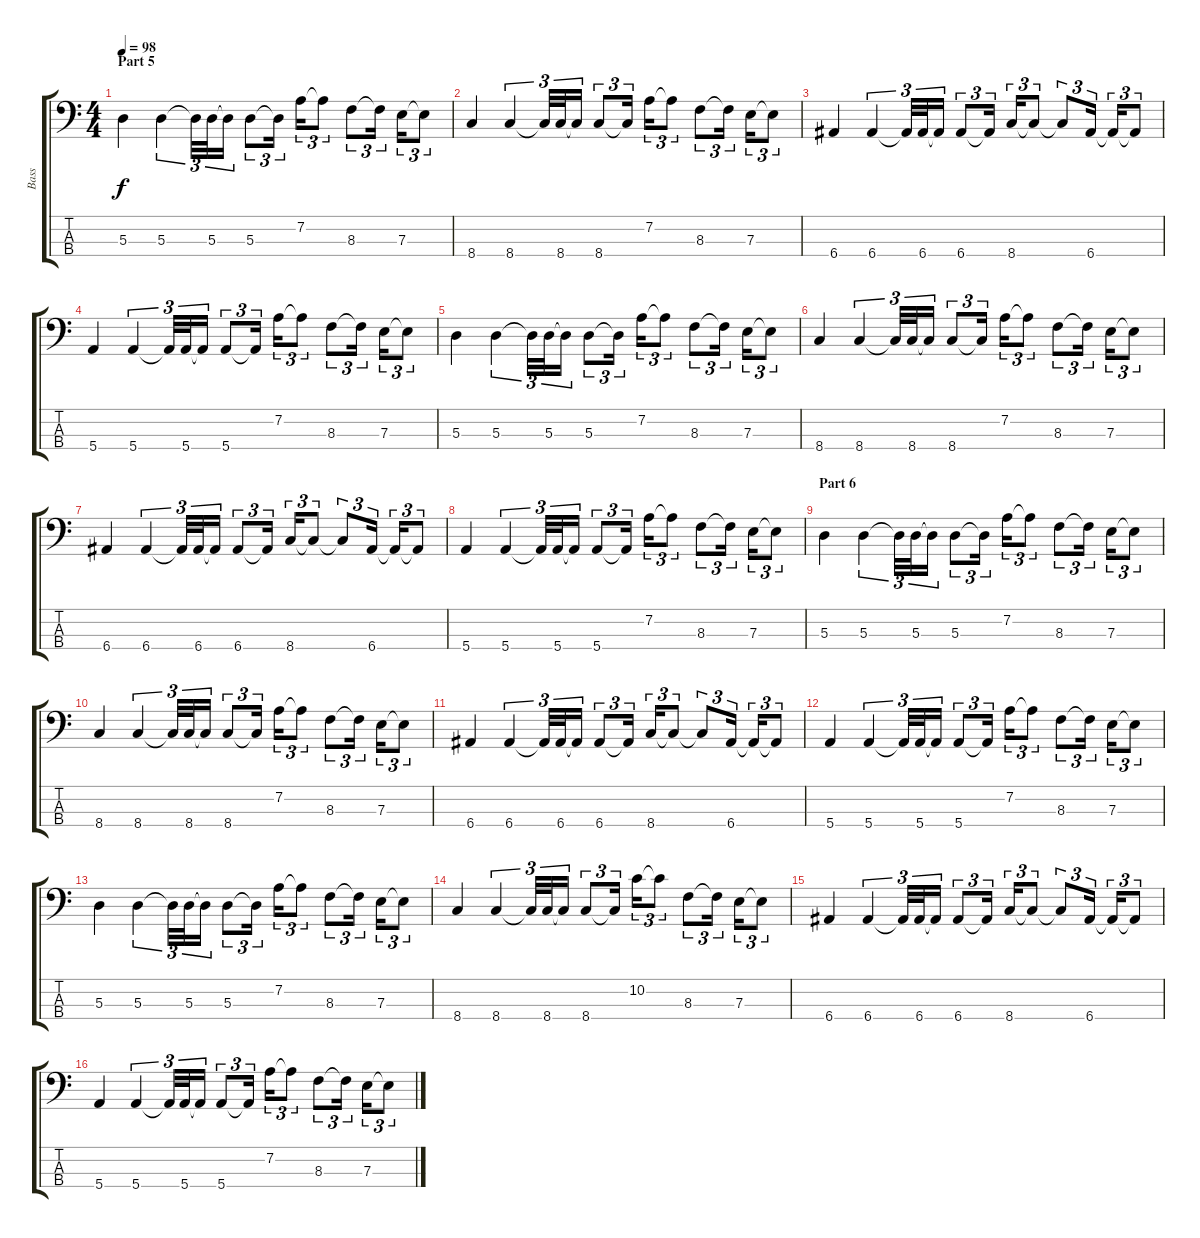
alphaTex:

\track ("Bass" "Bass") {instrument synthbass2}
\staff {score tabs}
\tuning (G2 D2 A1 E1) {hide}
\ts (4 4)
\section ("" "Part 5")
\tempo 98
\clef f4
\ks c
5.3.4{dy f} 5.3.4{tu (3 2)} 5.3{t}.32{tu (3 2)} 5.3.32{tu (3 2)} 5.3{t}.16{tu (3 2)} 5.3.8{tu (3 2)} 5.3{t}.16{tu (3 2)} 7.2.16{tu (3 2)} 7.2{t}.8{tu (3 2)} 8.3.8{tu (3 2)} 8.3{t}.16{tu (3 2)} 7.3.16{tu (3 2)} 7.3{t}.8{tu (3 2)} |
8.4.4 8.4.4{tu (3 2)} 8.4{t}.32{tu (3 2)} 8.4.32{tu (3 2)} 8.4{t}.16{tu (3 2)} 8.4.8{tu (3 2)} 8.4{t}.16{tu (3 2)} 7.2.16{tu (3 2)} 7.2{t}.8{tu (3 2)} 8.3.8{tu (3 2)} 8.3{t}.16{tu (3 2)} 7.3.16{tu (3 2)} 7.3{t}.8{tu (3 2)} |
6.4.4 6.4.4{tu (3 2)} 6.4{t}.32{tu (3 2)} 6.4.32{tu (3 2)} 6.4{t}.16{tu (3 2)} 6.4.8{tu (3 2)} 6.4{t}.16{tu (3 2)} 8.4.16{tu (3 2)} 8.4{t}.8{tu (3 2)} 8.4{t}.8{tu (3 2)} 6.4.16{tu (3 2)} 6.4{t}.16{tu (3 2)} 6.4{t}.8{tu (3 2)} |
5.4.4 5.4.4{tu (3 2)} 5.4{t}.32{tu (3 2)} 5.4.32{tu (3 2)} 5.4{t}.16{tu (3 2)} 5.4.8{tu (3 2)} 5.4{t}.16{tu (3 2)} 7.2.16{tu (3 2)} 7.2{t}.8{tu (3 2)} 8.3.8{tu (3 2)} 8.3{t}.16{tu (3 2)} 7.3.16{tu (3 2)} 7.3{t}.8{tu (3 2)} |
5.3.4 5.3.4{tu (3 2)} 5.3{t}.32{tu (3 2)} 5.3.32{tu (3 2)} 5.3{t}.16{tu (3 2)} 5.3.8{tu (3 2)} 5.3{t}.16{tu (3 2)} 7.2.16{tu (3 2)} 7.2{t}.8{tu (3 2)} 8.3.8{tu (3 2)} 8.3{t}.16{tu (3 2)} 7.3.16{tu (3 2)} 7.3{t}.8{tu (3 2)} |
8.4.4 8.4.4{tu (3 2)} 8.4{t}.32{tu (3 2)} 8.4.32{tu (3 2)} 8.4{t}.16{tu (3 2)} 8.4.8{tu (3 2)} 8.4{t}.16{tu (3 2)} 7.2.16{tu (3 2)} 7.2{t}.8{tu (3 2)} 8.3.8{tu (3 2)} 8.3{t}.16{tu (3 2)} 7.3.16{tu (3 2)} 7.3{t}.8{tu (3 2)} |
6.4.4 6.4.4{tu (3 2)} 6.4{t}.32{tu (3 2)} 6.4.32{tu (3 2)} 6.4{t}.16{tu (3 2)} 6.4.8{tu (3 2)} 6.4{t}.16{tu (3 2)} 8.4.16{tu (3 2)} 8.4{t}.8{tu (3 2)} 8.4{t}.8{tu (3 2)} 6.4.16{tu (3 2)} 6.4{t}.16{tu (3 2)} 6.4{t}.8{tu (3 2)} |
5.4.4 5.4.4{tu (3 2)} 5.4{t}.32{tu (3 2)} 5.4.32{tu (3 2)} 5.4{t}.16{tu (3 2)} 5.4.8{tu (3 2)} 5.4{t}.16{tu (3 2)} 7.2.16{tu (3 2)} 7.2{t}.8{tu (3 2)} 8.3.8{tu (3 2)} 8.3{t}.16{tu (3 2)} 7.3.16{tu (3 2)} 7.3{t}.8{tu (3 2)} |
\section ("" "Part 6")
5.3.4 5.3.4{tu (3 2)} 5.3{t}.32{tu (3 2)} 5.3.32{tu (3 2)} 5.3{t}.16{tu (3 2)} 5.3.8{tu (3 2)} 5.3{t}.16{tu (3 2)} 7.2.16{tu (3 2)} 7.2{t}.8{tu (3 2)} 8.3.8{tu (3 2)} 8.3{t}.16{tu (3 2)} 7.3.16{tu (3 2)} 7.3{t}.8{tu (3 2)} |
8.4.4 8.4.4{tu (3 2)} 8.4{t}.32{tu (3 2)} 8.4.32{tu (3 2)} 8.4{t}.16{tu (3 2)} 8.4.8{tu (3 2)} 8.4{t}.16{tu (3 2)} 7.2.16{tu (3 2)} 7.2{t}.8{tu (3 2)} 8.3.8{tu (3 2)} 8.3{t}.16{tu (3 2)} 7.3.16{tu (3 2)} 7.3{t}.8{tu (3 2)} |
6.4.4 6.4.4{tu (3 2)} 6.4{t}.32{tu (3 2)} 6.4.32{tu (3 2)} 6.4{t}.16{tu (3 2)} 6.4.8{tu (3 2)} 6.4{t}.16{tu (3 2)} 8.4.16{tu (3 2)} 8.4{t}.8{tu (3 2)} 8.4{t}.8{tu (3 2)} 6.4.16{tu (3 2)} 6.4{t}.16{tu (3 2)} 6.4{t}.8{tu (3 2)} |
5.4.4 5.4.4{tu (3 2)} 5.4{t}.32{tu (3 2)} 5.4.32{tu (3 2)} 5.4{t}.16{tu (3 2)} 5.4.8{tu (3 2)} 5.4{t}.16{tu (3 2)} 7.2.16{tu (3 2)} 7.2{t}.8{tu (3 2)} 8.3.8{tu (3 2)} 8.3{t}.16{tu (3 2)} 7.3.16{tu (3 2)} 7.3{t}.8{tu (3 2)} |
5.3.4 5.3.4{tu (3 2)} 5.3{t}.32{tu (3 2)} 5.3.32{tu (3 2)} 5.3{t}.16{tu (3 2)} 5.3.8{tu (3 2)} 5.3{t}.16{tu (3 2)} 7.2.16{tu (3 2)} 7.2{t}.8{tu (3 2)} 8.3.8{tu (3 2)} 8.3{t}.16{tu (3 2)} 7.3.16{tu (3 2)} 7.3{t}.8{tu (3 2)} |
8.4.4 8.4.4{tu (3 2)} 8.4{t}.32{tu (3 2)} 8.4.32{tu (3 2)} 8.4{t}.16{tu (3 2)} 8.4.8{tu (3 2)} 8.4{t}.16{tu (3 2)} 10.2.16{tu (3 2)} 10.2{t}.8{tu (3 2)} 8.3.8{tu (3 2)} 8.3{t}.16{tu (3 2)} 7.3.16{tu (3 2)} 7.3{t}.8{tu (3 2)} |
6.4.4 6.4.4{tu (3 2)} 6.4{t}.32{tu (3 2)} 6.4.32{tu (3 2)} 6.4{t}.16{tu (3 2)} 6.4.8{tu (3 2)} 6.4{t}.16{tu (3 2)} 8.4.16{tu (3 2)} 8.4{t}.8{tu (3 2)} 8.4{t}.8{tu (3 2)} 6.4.16{tu (3 2)} 6.4{t}.16{tu (3 2)} 6.4{t}.8{tu (3 2)} |
5.4.4 5.4.4{tu (3 2)} 5.4{t}.32{tu (3 2)} 5.4.32{tu (3 2)} 5.4{t}.16{tu (3 2)} 5.4.8{tu (3 2)} 5.4{t}.16{tu (3 2)} 7.2.16{tu (3 2)} 7.2{t}.8{tu (3 2)} 8.3.8{tu (3 2)} 8.3{t}.16{tu (3 2)} 7.3.16{tu (3 2)} 7.3{t}.8{tu (3 2)}
